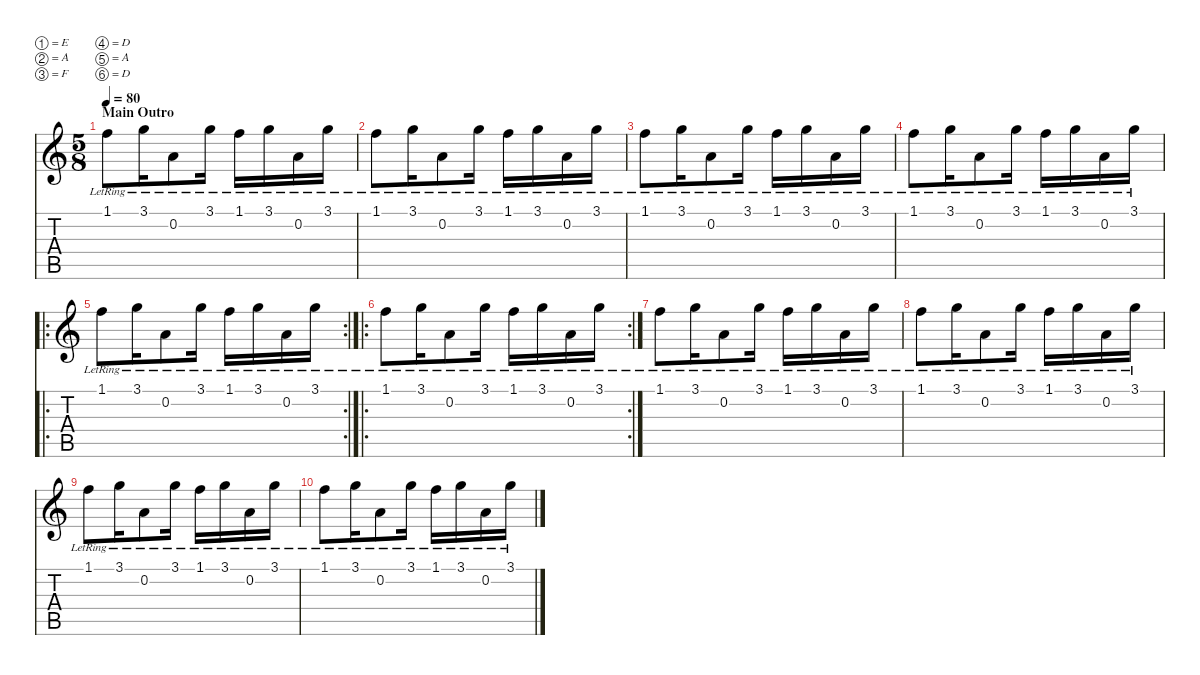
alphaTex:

\defaultSystemsLayout 4
\hideDynamics
\bracketExtendMode nobrackets
\singleTrackTrackNamePolicy hidden
\multiTrackTrackNamePolicy hidden
\firstSystemTrackNameMode fullname
\firstSystemTrackNameOrientation horizontal
\otherSystemsTrackNameOrientation horizontal
\track ("Peter Lindgren" "n.guit.") {mute instrument electricguitarjazz}
\staff {score tabs}
\tuning (E4 A3 F3 D3 A2 D2)
\ts (5 8)
\section ("" "Main Outro")
\tempo 80
\clef g2
\ks c
1.1{lr}.8{dy f beam Down} 3.1{lr}.16{beam Down} 0.2{lr}.8{beam Down} 3.1{lr}.16{beam Down} 1.1{lr}.16{beam Down} 3.1{lr}.16{beam Down} 0.2{lr}.16{beam Down} 3.1{lr}.16{beam Down} |
1.1{lr}.8{beam Down} 3.1{lr}.16{beam Down} 0.2{lr}.8{beam Down} 3.1{lr}.16{beam Down} 1.1{lr}.16{beam Down} 3.1{lr}.16{beam Down} 0.2{lr}.16{beam Down} 3.1{lr}.16{beam Down} |
1.1{lr}.8{beam Down} 3.1{lr}.16{beam Down} 0.2{lr}.8{beam Down} 3.1{lr}.16{beam Down} 1.1{lr}.16{beam Down} 3.1{lr}.16{beam Down} 0.2{lr}.16{beam Down} 3.1{lr}.16{beam Down} |
1.1{lr}.8{beam Down} 3.1{lr}.16{beam Down} 0.2{lr}.8{beam Down} 3.1{lr}.16{beam Down} 1.1{lr}.16{beam Down} 3.1{lr}.16{beam Down} 0.2{lr}.16{beam Down} 3.1{lr}.16{beam Down} |
\ro
\rc 2
1.1{lr}.8{beam Down} 3.1{lr}.16{beam Down} 0.2{lr}.8{beam Down} 3.1{lr}.16{beam Down} 1.1{lr}.16{beam Down} 3.1{lr}.16{beam Down} 0.2{lr}.16{beam Down} 3.1{lr}.16{beam Down} |
\ro
\rc 2
1.1{lr}.8{dy mp beam Down} 3.1{lr}.16{beam Down} 0.2{lr}.8{beam Down} 3.1{lr}.16{beam Down} 1.1{lr}.16{beam Down} 3.1{lr}.16{beam Down} 0.2{lr}.16{beam Down} 3.1{lr}.16{beam Down} |
1.1{lr}.8{dy p beam Down} 3.1{lr}.16{beam Down} 0.2{lr}.8{beam Down} 3.1{lr}.16{beam Down} 1.1{lr}.16{beam Down} 3.1{lr}.16{beam Down} 0.2{lr}.16{beam Down} 3.1{lr}.16{beam Down} |
1.1{lr}.8{dy pp beam Down} 3.1{lr}.16{beam Down} 0.2{lr}.8{beam Down} 3.1{lr}.16{beam Down} 1.1{lr}.16{beam Down} 3.1{lr}.16{beam Down} 0.2{lr}.16{beam Down} 3.1{lr}.16{beam Down} |
1.1{lr}.8{dy ppp beam Down} 3.1{lr}.16{beam Down} 0.2{lr}.8{beam Down} 3.1{lr}.16{beam Down} 1.1{lr}.16{beam Down} 3.1{lr}.16{beam Down} 0.2{lr}.16{beam Down} 3.1{lr}.16{beam Down} |
1.1{lr}.8{beam Down} 3.1{lr}.16{beam Down} 0.2{lr}.8{beam Down} 3.1{lr}.16{beam Down} 1.1{lr}.16{beam Down} 3.1{lr}.16{beam Down} 0.2{lr}.16{beam Down} 3.1{lr}.16{beam Down}
